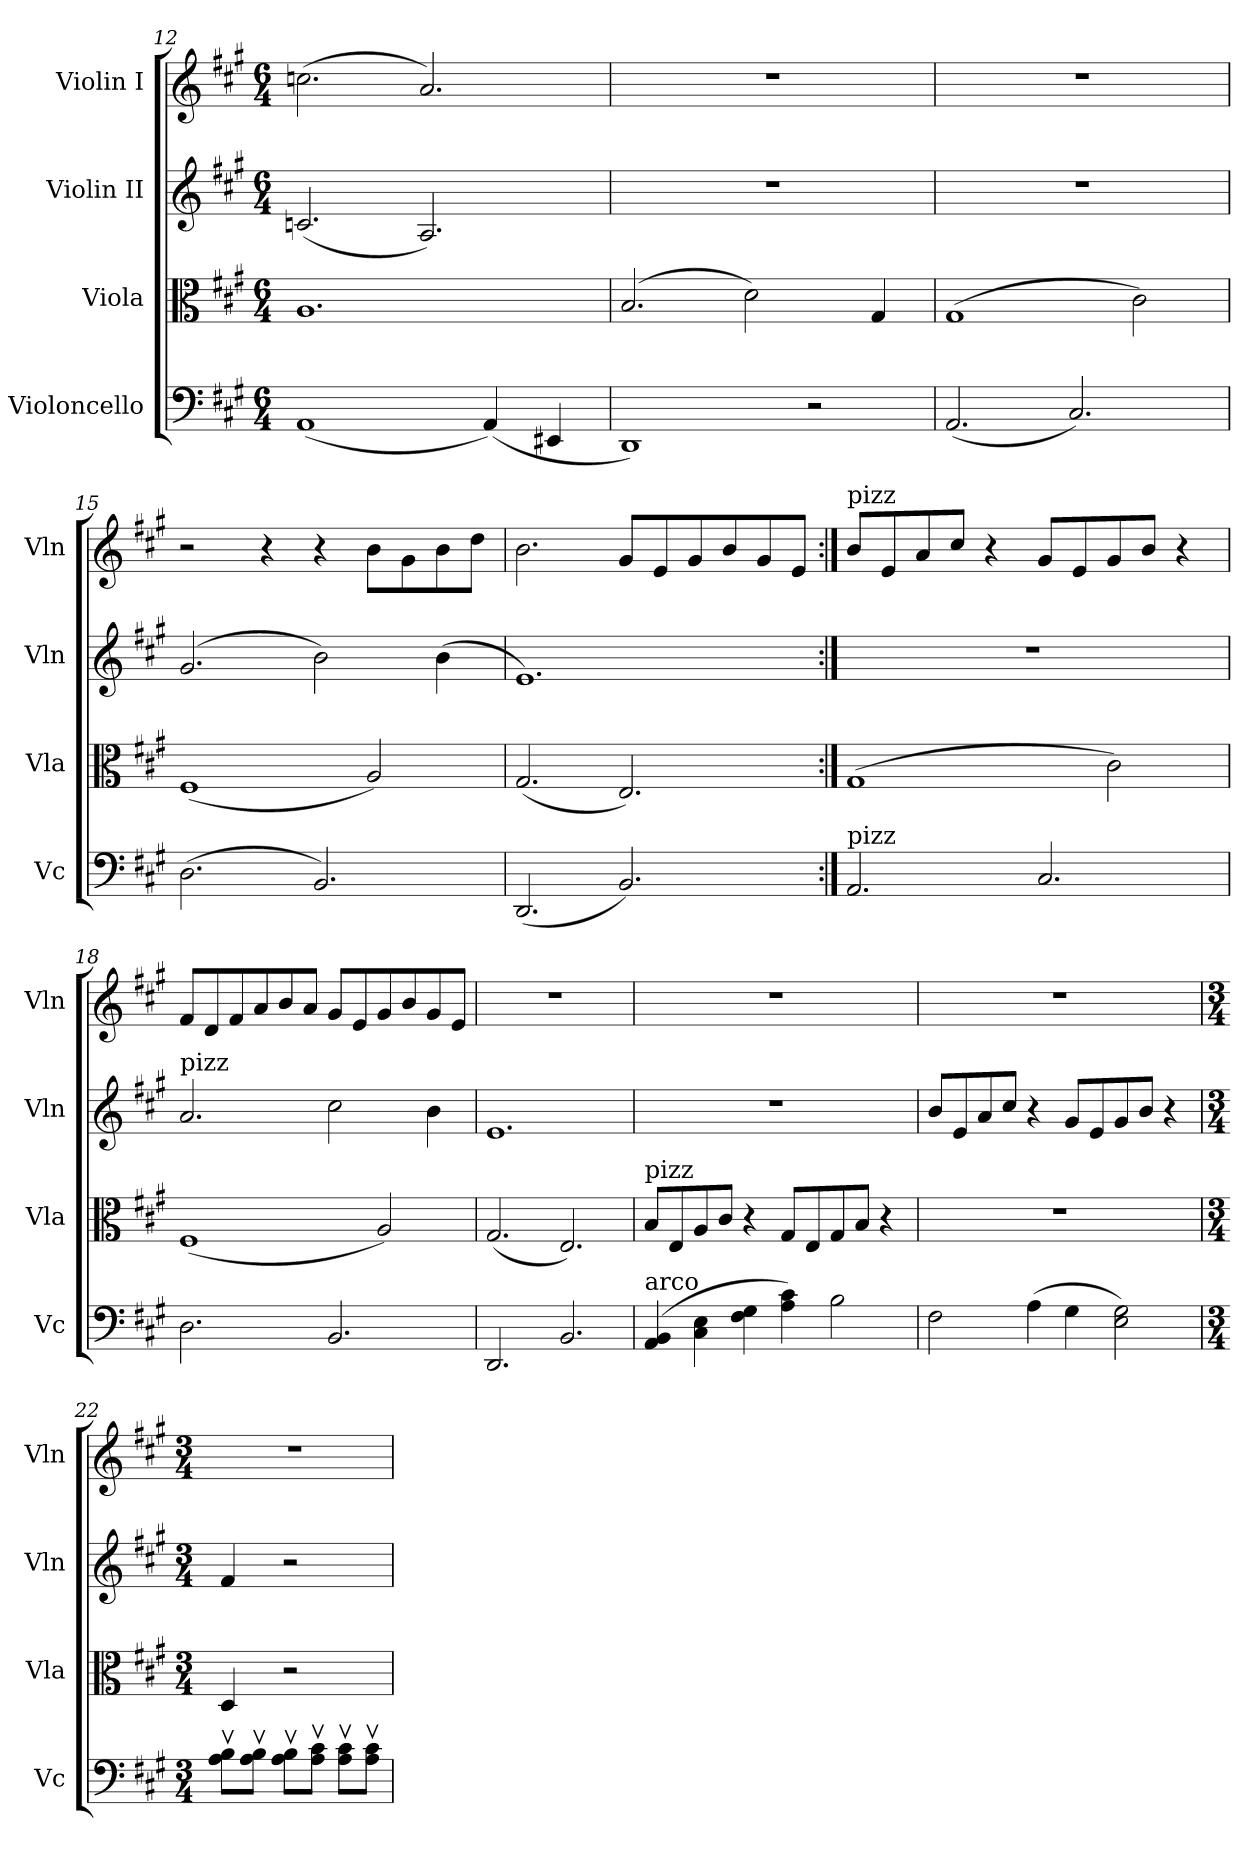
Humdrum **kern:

**kern	**kern	**kern	**kern
*part4	*part3	*part2	*part1
*staff4	*staff3	*staff2	*staff1
*I"Violoncello	*I"Viola	*I"Violin II	*I"Violin I
*I'Vc	*I'Vla	*I'Vln	*I'Vln
*clefF4	*clefC3	*clefG2	*clefG2
*k[f#c#g#]	*k[f#c#g#]	*k[f#c#g#]	*k[f#c#g#]
*M6/4	*M6/4	*M6/4	*M6/4
=12	=12	=12	=12
(1AA	1.A	(2.cn/	(2.ccn\
.	.	2.A/)	2.a/)
(4AA/)	.	.	.
4EE#X/	.	.	.
=13	=13	=13	=13
1DD)	(2.B/	1.r	1.r
.	2d\)	.	.
2r	.	.	.
.	4G#/	.	.
!!LO:LB:g=z
=14	=14	=14	=14
(2.AA/	(1G#	1.r	1.r
2.C#/)	.	.	.
.	2c#\)	.	.
=15	=15	=15	=15
(2.D\	(1F#	(2.g#/	2r
.	.	.	4r
2.BB/)	.	2b\)	4r
.	2A/)	.	8b\L
.	.	.	8g#\
.	.	(4b\	8b\
.	.	.	8dd\J
=16	=16	=16	=16
(2.DD/	(2.G#/	1.e)	2.b\
2.BB/)	2.E/)	.	8g#/L
.	.	.	8e/
.	.	.	8g#/
.	.	.	8b/
.	.	.	8g#/
.	.	.	8e/J
=17:|!	=17:|!	=17:|!	=17:|!
!	!	!	!LO:TX:a:t=pizz
!LO:TX:a:t=pizz	!	!	!
2.AA/	(1G#	1.r	8b/L
.	.	.	8e/
.	.	.	8a/
.	.	.	8cc#/J
.	.	.	4r
2.C#/	.	.	8g#/L
.	.	.	8e/
.	2c#\)	.	8g#/
.	.	.	8b/J
.	.	.	4r
=18	=18	=18	=18
!	!	!LO:TX:a:t=pizz	!
2.D\	(1F#	2.a/	8f#/L
.	.	.	8d/
.	.	.	8f#/
.	.	.	8a/
.	.	.	8b/
.	.	.	8a/J
2.BB/	.	2cc#\	8g#/L
.	.	.	8e/
.	2A/)	.	8g#/
.	.	.	8b/
.	.	4b\	8g#/
.	.	.	8e/J
!!LO:PB:g=z
=19	=19	=19	=19
2.DD/	(2.G#/	1.e	1.r
2.BB/	2.E/)	.	.
=20	=20	=20	=20
!	!LO:TX:a:t=pizz	!	!
!LO:TX:a:t=arco	!	!	!
(4AA/ 4BB/	8B/L	1.r	1.r
.	8E/	.	.
4C#\ 4E\	8A/	.	.
.	8c#/J	.	.
4F#\ 4G#\	4r	.	.
4A\ 4c#\)	8G#/L	.	.
.	8E/	.	.
2B\	8G#/	.	.
.	8B/J	.	.
.	4r	.	.
=21	=21	=21	=21
2F#\	1.r	8b/L	1.r
.	.	8e/	.
.	.	8a/	.
.	.	8cc#/J	.
(4A\	.	4r	.
4G#\	.	8g#/L	.
.	.	8e/	.
2E\ 2G#\)	.	8g#/	.
.	.	8b/J	.
.	.	4r	.
=22	=22	=22	=22
*M3/4	*M3/4	*M3/4	*M3/4
8A\v 8B\vL	4D/	4f#/	2.r
8A\v 8B\vJ	.	.	.
8A\v 8B\vL	2r	2r	.
8A\v 8c#\vJ	.	.	.
8A\v 8c#\vL	.	.	.
8A\v 8c#\vJ	.	.	.
=	=	=	=
*-	*-	*-	*-
